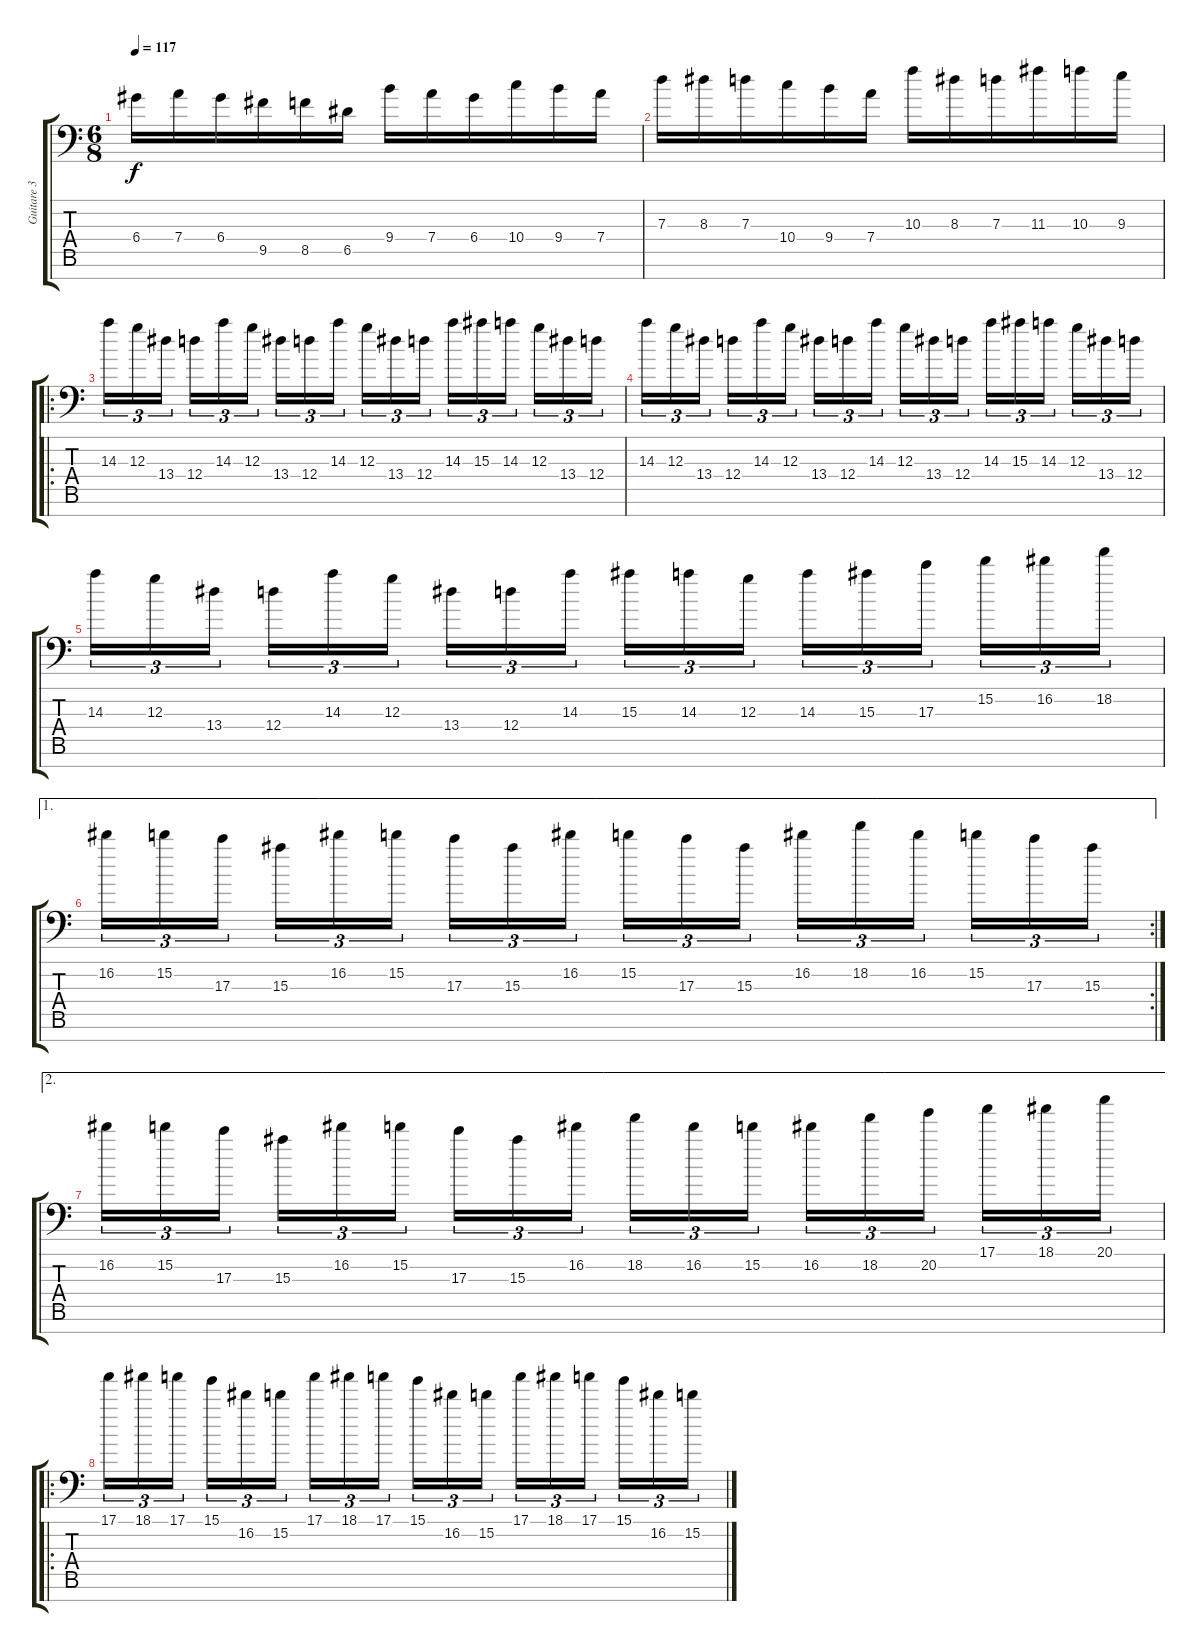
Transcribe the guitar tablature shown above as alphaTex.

\track ("Guitare 3" "Guitare 3") {instrument distortionguitar}
\staff {score tabs}
\tuning (E4 B3 G3 D3 A2 E2 C-1) {hide}
\ts (6 8)
\tempo 117
\clef f4
\ks c
6.4.16{dy f} 7.4.16 6.4.16 9.5.16 8.5.16 6.5.16 9.4.16 7.4.16 6.4.16 10.4.16 9.4.16 7.4.16 |
7.3.16 8.3.16 7.3.16 10.4.16 9.4.16 7.4.16 10.3.16 8.3.16 7.3.16 11.3.16 10.3.16 9.3.16 |
\ro
14.3.16{tu (3 2)} 12.3.16{tu (3 2)} 13.4.16{tu (3 2)} 12.4.16{tu (3 2)} 14.3.16{tu (3 2)} 12.3.16{tu (3 2)} 13.4.16{tu (3 2)} 12.4.16{tu (3 2)} 14.3.16{tu (3 2)} 12.3.16{tu (3 2)} 13.4.16{tu (3 2)} 12.4.16{tu (3 2)} 14.3.16{tu (3 2)} 15.3.16{tu (3 2)} 14.3.16{tu (3 2)} 12.3.16{tu (3 2)} 13.4.16{tu (3 2)} 12.4.16{tu (3 2)} |
14.3.16{tu (3 2)} 12.3.16{tu (3 2)} 13.4.16{tu (3 2)} 12.4.16{tu (3 2)} 14.3.16{tu (3 2)} 12.3.16{tu (3 2)} 13.4.16{tu (3 2)} 12.4.16{tu (3 2)} 14.3.16{tu (3 2)} 12.3.16{tu (3 2)} 13.4.16{tu (3 2)} 12.4.16{tu (3 2)} 14.3.16{tu (3 2)} 15.3.16{tu (3 2)} 14.3.16{tu (3 2)} 12.3.16{tu (3 2)} 13.4.16{tu (3 2)} 12.4.16{tu (3 2)} |
14.3.16{tu (3 2)} 12.3.16{tu (3 2)} 13.4.16{tu (3 2)} 12.4.16{tu (3 2)} 14.3.16{tu (3 2)} 12.3.16{tu (3 2)} 13.4.16{tu (3 2)} 12.4.16{tu (3 2)} 14.3.16{tu (3 2)} 15.3.16{tu (3 2)} 14.3.16{tu (3 2)} 12.3.16{tu (3 2)} 14.3.16{tu (3 2)} 15.3.16{tu (3 2)} 17.3.16{tu (3 2)} 15.2.16{tu (3 2)} 16.2.16{tu (3 2)} 18.2.16{tu (3 2)} |
\ae 1
\rc 2
16.2.16{tu (3 2)} 15.2.16{tu (3 2)} 17.3.16{tu (3 2)} 15.3.16{tu (3 2)} 16.2.16{tu (3 2)} 15.2.16{tu (3 2)} 17.3.16{tu (3 2)} 15.3.16{tu (3 2)} 16.2.16{tu (3 2)} 15.2.16{tu (3 2)} 17.3.16{tu (3 2)} 15.3.16{tu (3 2)} 16.2.16{tu (3 2)} 18.2.16{tu (3 2)} 16.2.16{tu (3 2)} 15.2.16{tu (3 2)} 17.3.16{tu (3 2)} 15.3.16{tu (3 2)} |
\ae 2
16.2.16{tu (3 2)} 15.2.16{tu (3 2)} 17.3.16{tu (3 2)} 15.3.16{tu (3 2)} 16.2.16{tu (3 2)} 15.2.16{tu (3 2)} 17.3.16{tu (3 2)} 15.3.16{tu (3 2)} 16.2.16{tu (3 2)} 18.2.16{tu (3 2)} 16.2.16{tu (3 2)} 15.2.16{tu (3 2)} 16.2.16{tu (3 2)} 18.2.16{tu (3 2)} 20.2.16{tu (3 2)} 17.1.16{tu (3 2)} 18.1.16{tu (3 2)} 20.1.16{tu (3 2)} |
\ro
17.1.16{tu (3 2)} 18.1.16{tu (3 2)} 17.1.16{tu (3 2)} 15.1.16{tu (3 2)} 16.2.16{tu (3 2)} 15.2.16{tu (3 2)} 17.1.16{tu (3 2)} 18.1.16{tu (3 2)} 17.1.16{tu (3 2)} 15.1.16{tu (3 2)} 16.2.16{tu (3 2)} 15.2.16{tu (3 2)} 17.1.16{tu (3 2)} 18.1.16{tu (3 2)} 17.1.16{tu (3 2)} 15.1.16{tu (3 2)} 16.2.16{tu (3 2)} 15.2.16{tu (3 2)}
